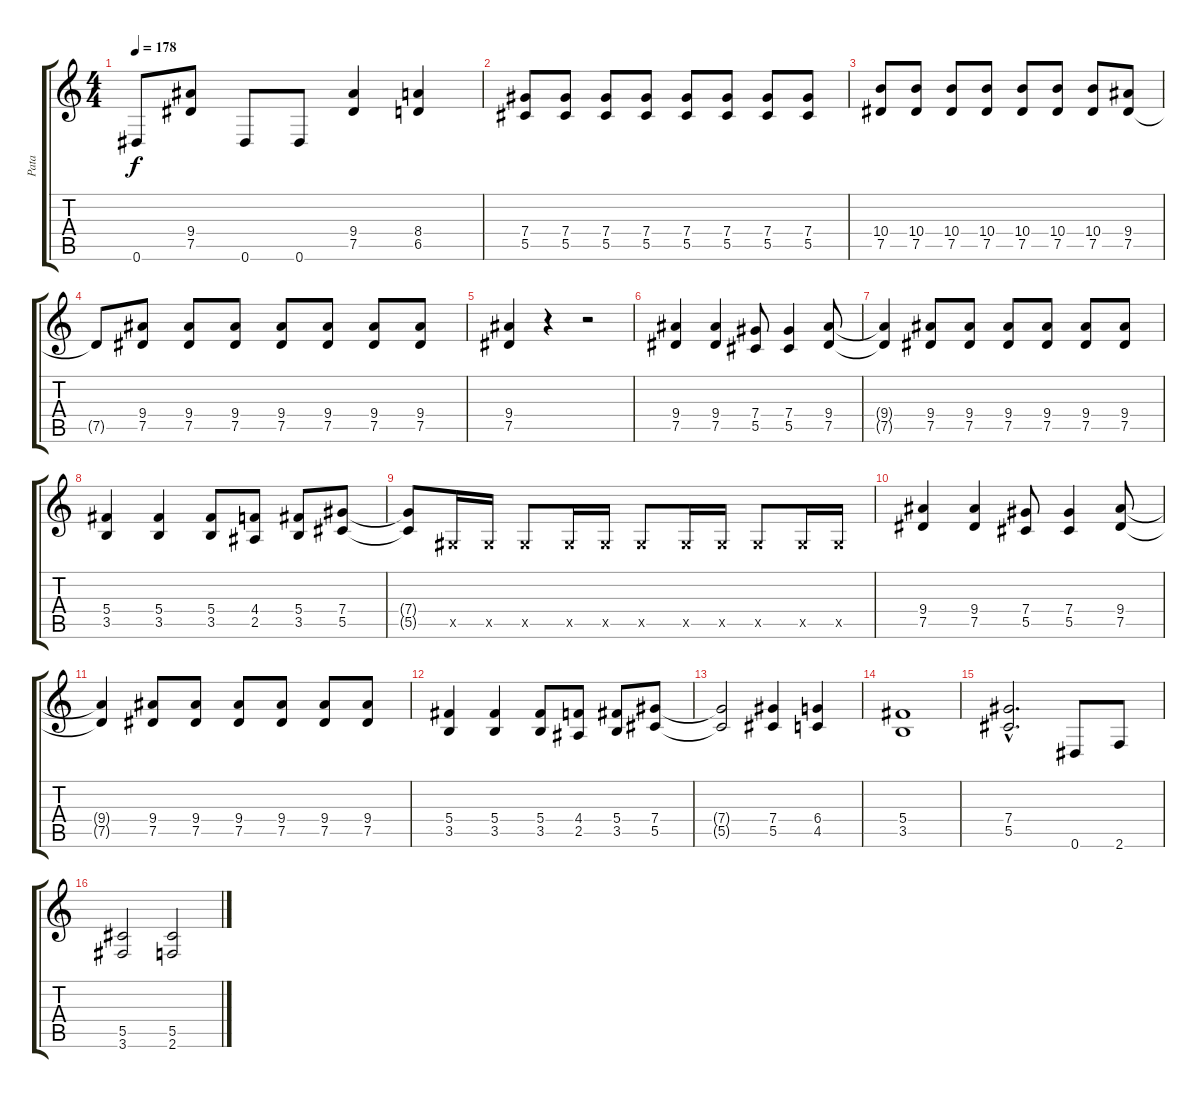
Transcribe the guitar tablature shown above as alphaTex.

\track ("Pata" "Pata") {instrument distortionguitar}
\staff {score tabs}
\tuning (Eb4 Bb3 Gb3 Db3 Ab2 Eb2) {hide}
\ts (4 4)
\tempo 178
\clef g2
\ks c
0.6.8{dy f} (9.4 7.5).8 0.6.8 0.6.8 (9.4 7.5).4 (8.4 6.5).4 |
(7.4 5.5).8 (7.4 5.5).8 (7.4 5.5).8 (7.4 5.5).8 (7.4 5.5).8 (7.4 5.5).8 (7.4 5.5).8 (7.4 5.5).8 |
(10.4 7.5).8 (10.4 7.5).8 (10.4 7.5).8 (10.4 7.5).8 (10.4 7.5).8 (10.4 7.5).8 (10.4 7.5).8 (9.4 7.5).8 |
7.5{t}.8 (9.4 7.5).8 (9.4 7.5).8 (9.4 7.5).8 (9.4 7.5).8 (9.4 7.5).8 (9.4 7.5).8 (9.4 7.5).8 |
(9.4 7.5).4 r.4 r.2 |
(9.4 7.5).4 (9.4 7.5).4 (7.4 5.5).8 (7.4 5.5).4 (9.4 7.5).8 |
(9.4{t} 7.5{t}).4 (9.4 7.5).8 (9.4 7.5).8 (9.4 7.5).8 (9.4 7.5).8 (9.4 7.5).8 (9.4 7.5).8 |
(5.4 3.5).4 (5.4 3.5).4 (5.4 3.5).8 (4.4 2.5).8 (5.4 3.5).8 (7.4 5.5).8 |
(7.4{t} 5.5{t}).8 0.5{x}.16 0.5{x}.16 0.5{x}.8 0.5{x}.16 0.5{x}.16 0.5{x}.8 0.5{x}.16 0.5{x}.16 0.5{x}.8 0.5{x}.16 0.5{x}.16 |
(9.4 7.5).4 (9.4 7.5).4 (7.4 5.5).8 (7.4 5.5).4 (9.4 7.5).8 |
(9.4{t} 7.5{t}).4 (9.4 7.5).8 (9.4 7.5).8 (9.4 7.5).8 (9.4 7.5).8 (9.4 7.5).8 (9.4 7.5).8 |
(5.4 3.5).4 (5.4 3.5).4 (5.4 3.5).8 (4.4 2.5).8 (5.4 3.5).8 (7.4 5.5).8 |
(7.4{t} 5.5{t}).2 (7.4 5.5).4 (6.4 4.5).4 |
(5.4 3.5).1 |
(7.4{hac} 5.5{hac}).2{d} 0.6.8 2.6.8 |
(5.5 3.6).2 (5.5 2.6).2
